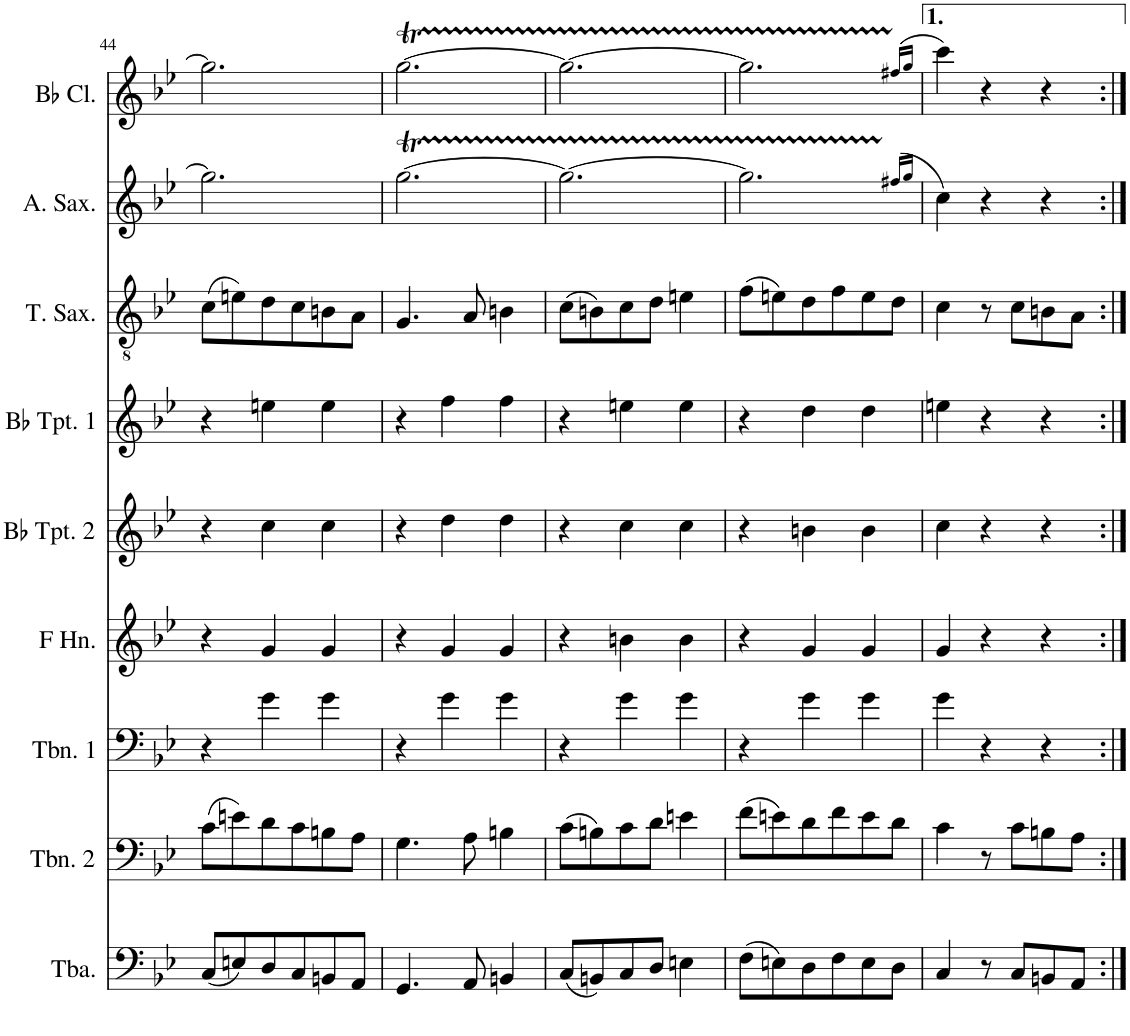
**kern	**kern	**kern	**kern	**kern	**kern	**kern	**kern	**kern
*part9	*part8	*part7	*part6	*part5	*part4	*part3	*part2	*part1
*staff9	*staff8	*staff7	*staff6	*staff5	*staff4	*staff3	*staff2	*staff1
*I"Tuba	*I"Trombone 2	*I"Trombone 1	*I"Horn in F	*I"Bb Tpt. 2	*I"Bb Tpt. 1	*I"Tenor Saxophone	*I"Alto Saxophone	*I"Bb Clarinet
*I'Tba.	*I'Tbn. 2	*I'Tbn. 1	*	*I'Bb Tpt. 2	*I'Bb Tpt. 1	*I'T. Sax.	*I'A. Sax.	*I'Bb Cl.
!!LO:PB:g=z
*clefF4	*clefF4	*clefF4	*clefG2	*clefG2	*clefG2	*clefGv2	*clefG2	*clefG2
*	*	*	*ITrd4c7	*ITrd1c2	*ITrd1c2	*ITrd8c14	*ITrd5c9	*ITrd1c2
*k[b-e-]	*k[b-e-]	*k[b-e-]	*k[b-e-]	*k[b-e-]	*k[b-e-]	*k[b-e-]	*k[b-e-]	*k[b-e-]
*M3/4	*M3/4	*M3/4	*M3/4	*M3/4	*M3/4	*M3/4	*M3/4	*M3/4
=44	=44	=44	=44	=44	=44	=44	=44	=44
(8C/L	(8c\L	4r	4r	4r	4r	(8c\L	2.gg\]	2.gg\]
8En/)	8en\)	.	.	.	.	8en\)	.	.
8D/	8d\	4g\	4g/	4cc\	4een\	8d\	.	.
8C/	8c\	.	.	.	.	8c\	.	.
8BBn/	8Bn\	4g\	4g/	4cc\	4ee\	8Bn\	.	.
8AA/J	8A\J	.	.	.	.	8A\J	.	.
=45	=45	=45	=45	=45	=45	=45	=45	=45
4.GG/	4.G\	4r	4r	4r	4r	4.G/	[2.ggT\	[2.ggT\
.	.	4g\	4g/	4dd\	4ff\	.	.	.
8AA/	8A\	.	.	.	.	8A/	.	.
4BBn/	4Bn\	4g\	4g/	4dd\	4ff\	4Bn\	.	.
=46	=46	=46	=46	=46	=46	=46	=46	=46
(8C/L	(8c\L	4r	4r	4r	4r	(8c\L	2.gg\_	2.gg\_
8BBn/)	8Bn\)	.	.	.	.	8Bn\)	.	.
8C/	8c\	4g\	4bn\	4cc\	4een\	8c\	.	.
8D/J	8d\J	.	.	.	.	8d\J	.	.
4En\	4en\	4g\	4b\	4cc\	4ee\	4en\	.	.
=47	=47	=47	=47	=47	=47	=47	=47	=47
(8F\L	(8f\L	4r	4r	4r	4r	(8f\L	2.gg\]	2.gg\]
8En\)	8en\)	.	.	.	.	8en\)	.	.
8D\	8d\	4g\	4g/	4bn\	4dd\	8d\	.	.
8F\	8f\	.	.	.	.	8f\	.	.
8E\	8e\	4g\	4g/	4b\	4dd\	8e\	.	.
8D\J	8d\J	.	.	.	.	8d\J	.	.
.	.	.	.	.	.	.	(16qff#X/LL	(16qff#X/LL
.	.	.	.	.	.	.	16qgg/JJ	16qgg/JJ
=48	=48	=48	=48	=48	=48	=48	=48	=48
4C/	4c\	4g\	4g/	4cc\	4een\	4c\	4cc\)	4ccc\)
8r	8r	4r	4r	4r	4r	8r	4r	4r
8C/L	8c\L	.	.	.	.	8c\L	.	.
8BBn/	8Bn\	4r	4r	4r	4r	8Bn\	4r	4r
8AA/J	8A\J	.	.	.	.	8A\J	.	.
=:|!	=:|!	=:|!	=:|!	=:|!	=:|!	=:|!	=:|!	=:|!
*-	*-	*-	*-	*-	*-	*-	*-	*-
